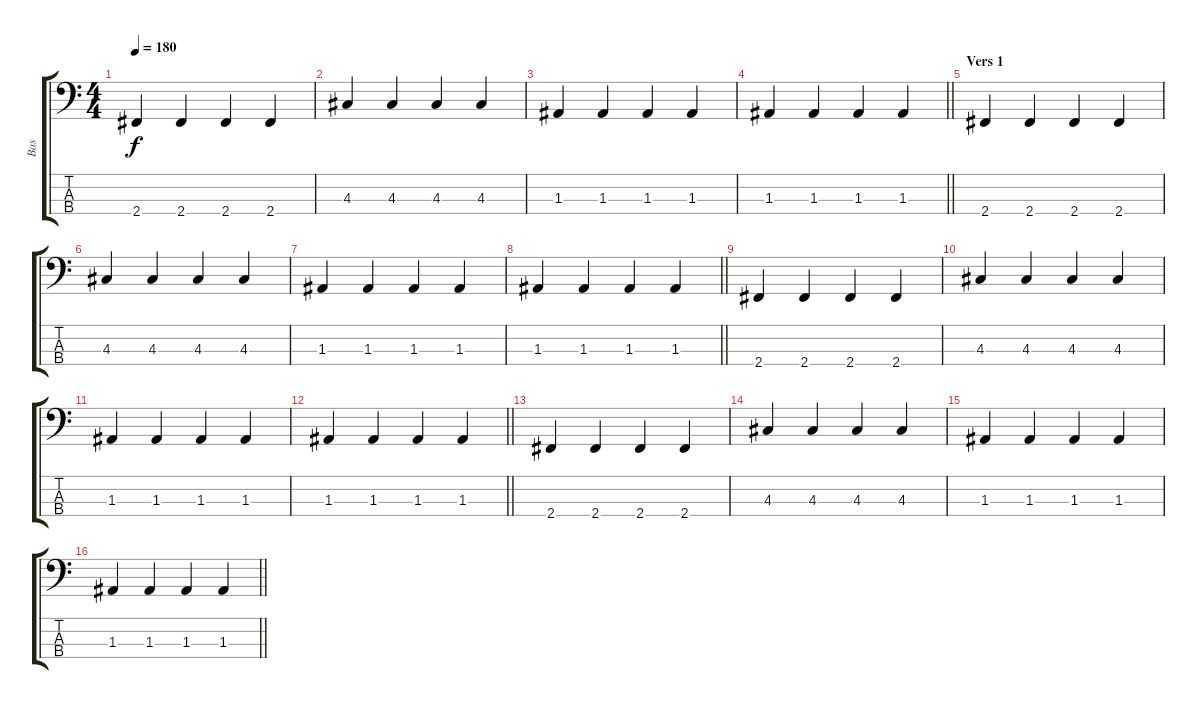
\track ("Bas" "Bas") {instrument electricbasspick}
\staff {score tabs}
\tuning (G2 D2 A1 E1) {hide}
\ts (4 4)
\tempo 180
\clef f4
\ks c
2.4.4{dy f} 2.4.4 2.4.4 2.4.4 |
4.3.4 4.3.4 4.3.4 4.3.4 |
1.3.4 1.3.4 1.3.4 1.3.4 |
\barLineRight lightlight
1.3.4 1.3.4 1.3.4 1.3.4 |
\section ("" "Vers 1")
2.4.4 2.4.4 2.4.4 2.4.4 |
4.3.4 4.3.4 4.3.4 4.3.4 |
1.3.4 1.3.4 1.3.4 1.3.4 |
\barLineRight lightlight
1.3.4 1.3.4 1.3.4 1.3.4 |
2.4.4 2.4.4 2.4.4 2.4.4 |
4.3.4 4.3.4 4.3.4 4.3.4 |
1.3.4 1.3.4 1.3.4 1.3.4 |
\barLineRight lightlight
1.3.4 1.3.4 1.3.4 1.3.4 |
2.4.4 2.4.4 2.4.4 2.4.4 |
4.3.4 4.3.4 4.3.4 4.3.4 |
1.3.4 1.3.4 1.3.4 1.3.4 |
\barLineRight lightlight
1.3.4 1.3.4 1.3.4 1.3.4
